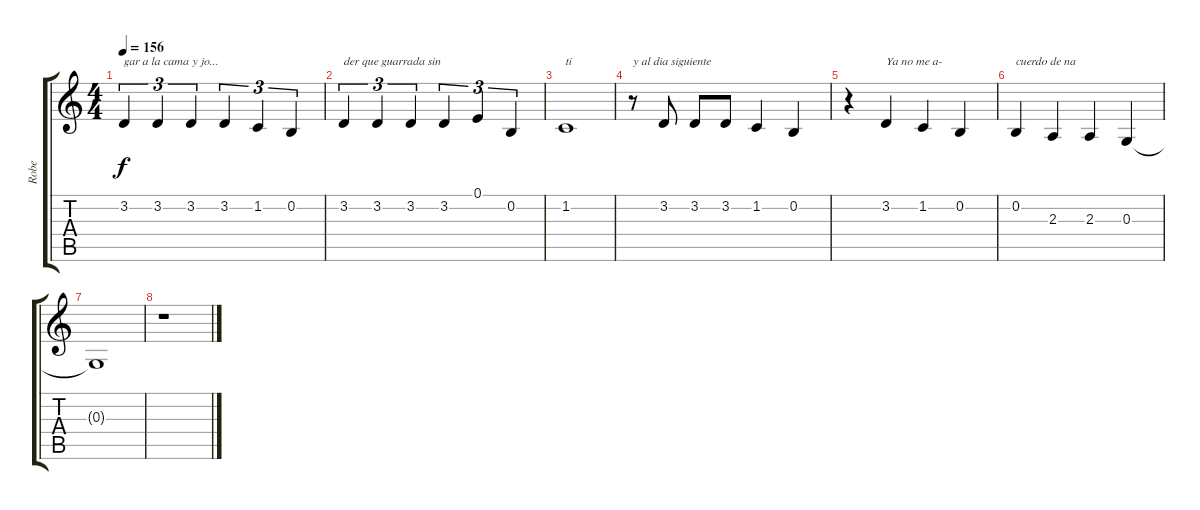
\track ("Robe" "Robe") {instrument voiceoohs}
\staff {score tabs}
\tuning (E4 B3 G3 D3 A2 E2) {hide}
\ts (4 4)
\tempo 156
\clef g2
\ks c
3.2.4{tu (3 2) txt "gar a la cama y jo..." dy f} 3.2.4{tu (3 2)} 3.2.4{tu (3 2)} 3.2.4{tu (3 2)} 1.2.4{tu (3 2)} 0.2.4{tu (3 2)} |
3.2.4{tu (3 2) txt "der que guarrada sin"} 3.2.4{tu (3 2)} 3.2.4{tu (3 2)} 3.2.4{tu (3 2)} 0.1.4{tu (3 2)} 0.2.4{tu (3 2)} |
1.2.1{txt "ti"} |
r.8{txt "y al dia siguiente"} 3.2.8 3.2.8 3.2.8 1.2.4 0.2.4 |
r.4 3.2.4{txt "Ya no me a-"} 1.2.4 0.2.4 |
0.2.4{txt "cuerdo de na"} 2.3.4 2.3.4 0.3.4 |
0.3{t}.1 |
r.1
